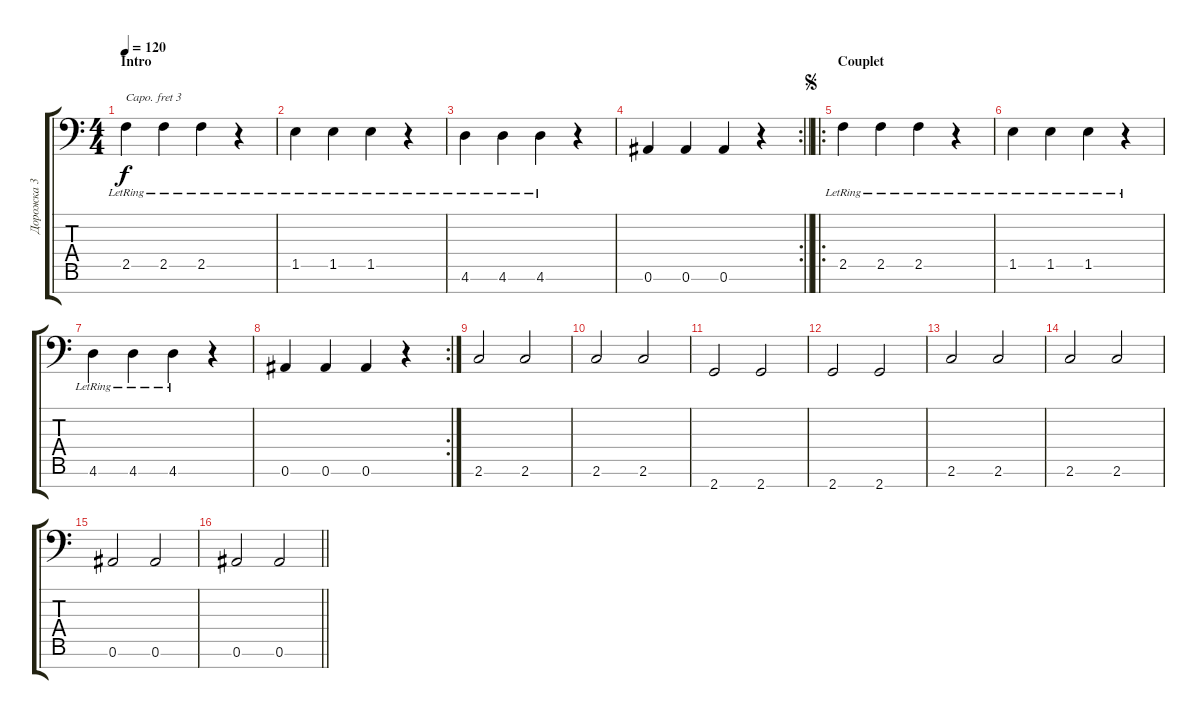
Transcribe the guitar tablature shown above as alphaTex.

\track ("Дорожка 3" "Дорожка 3") {solo instrument acousticguitarsteel}
\staff {score tabs}
\capo 3
\tuning (G3 D3 Bb2 F2 C2 G1 D1) {hide}
\ts (4 4)
\section ("" "Intro")
\tempo 120
\clef f4
\ks c
2.5{lr}.4{dy f instrument acousticguitarsteel} 2.5{lr}.4 2.5{lr}.4 r.4 |
1.5{lr}.4 1.5{lr}.4 1.5{lr}.4 r.4 |
4.6{lr}.4 4.6{lr}.4 4.6{lr}.4 r.4 |
\rc 2
\barLineRight lightlight
0.6.4 0.6.4 0.6.4 r.4 |
\ro
\section ("" "Couplet")
\jump segno
2.5{lr}.4 2.5{lr}.4 2.5{lr}.4 r.4 |
1.5{lr}.4 1.5{lr}.4 1.5{lr}.4 r.4 |
4.6{lr}.4 4.6{lr}.4 4.6{lr}.4 r.4 |
\rc 2
0.6.4 0.6.4 0.6.4 r.4 |
2.6.2 2.6.2 |
2.6.2 2.6.2 |
2.7.2 2.7.2 |
2.7.2 2.7.2 |
2.6.2 2.6.2 |
2.6.2 2.6.2 |
0.6.2 0.6.2 |
\barLineRight lightlight
0.6.2 0.6.2
